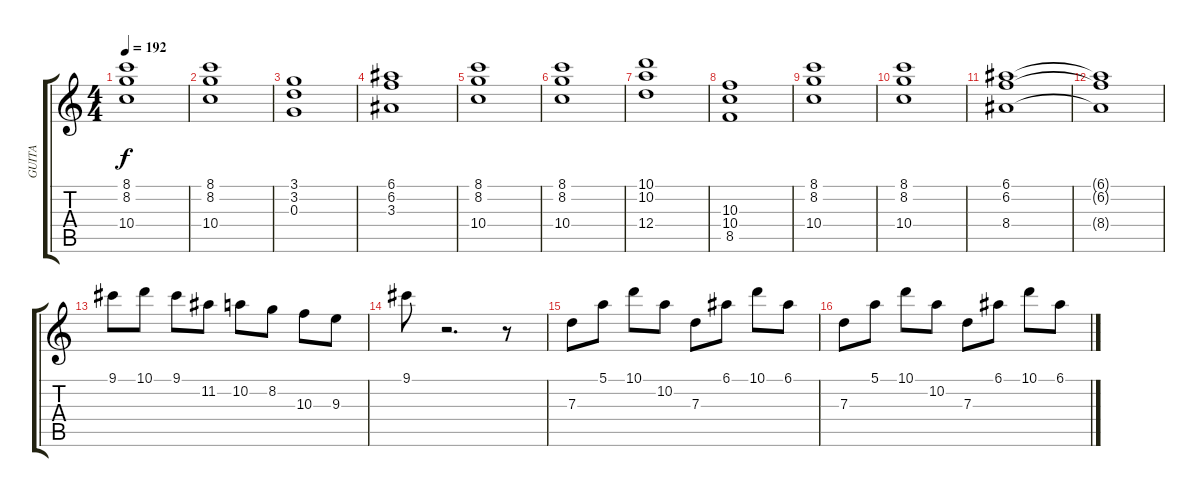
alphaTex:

\track ("     GUITAR" "     GUITA") {instrument distortionguitar}
\staff {score tabs}
\tuning (E4 B3 G3 D3 A2 E2) {hide}
\ts (4 4)
\tempo 192
\clef g2
\ks c
(8.1 8.2 10.4).1{dy f} |
(8.1 8.2 10.4).1 |
(3.1 3.2 0.3).1 |
(6.1 6.2 3.3).1 |
(8.1 8.2 10.4).1 |
(8.1 8.2 10.4).1 |
(10.1 10.2 12.4).1 |
(10.3 10.4 8.5).1 |
(8.1 8.2 10.4).1 |
(8.1 8.2 10.4).1 |
(6.1 6.2 8.4).1 |
(6.1{t} 6.2{t} 8.4{t}).1 |
9.1.8 10.1.8 9.1.8 11.2.8 10.2.8 8.2.8 10.3.8 9.3.8 |
9.1.8 r.2{d} r.8 |
7.3.8 5.1.8 10.1.8 10.2.8 7.3.8 6.1.8 10.1.8 6.1.8 |
7.3.8 5.1.8 10.1.8 10.2.8 7.3.8 6.1.8 10.1.8 6.1.8
